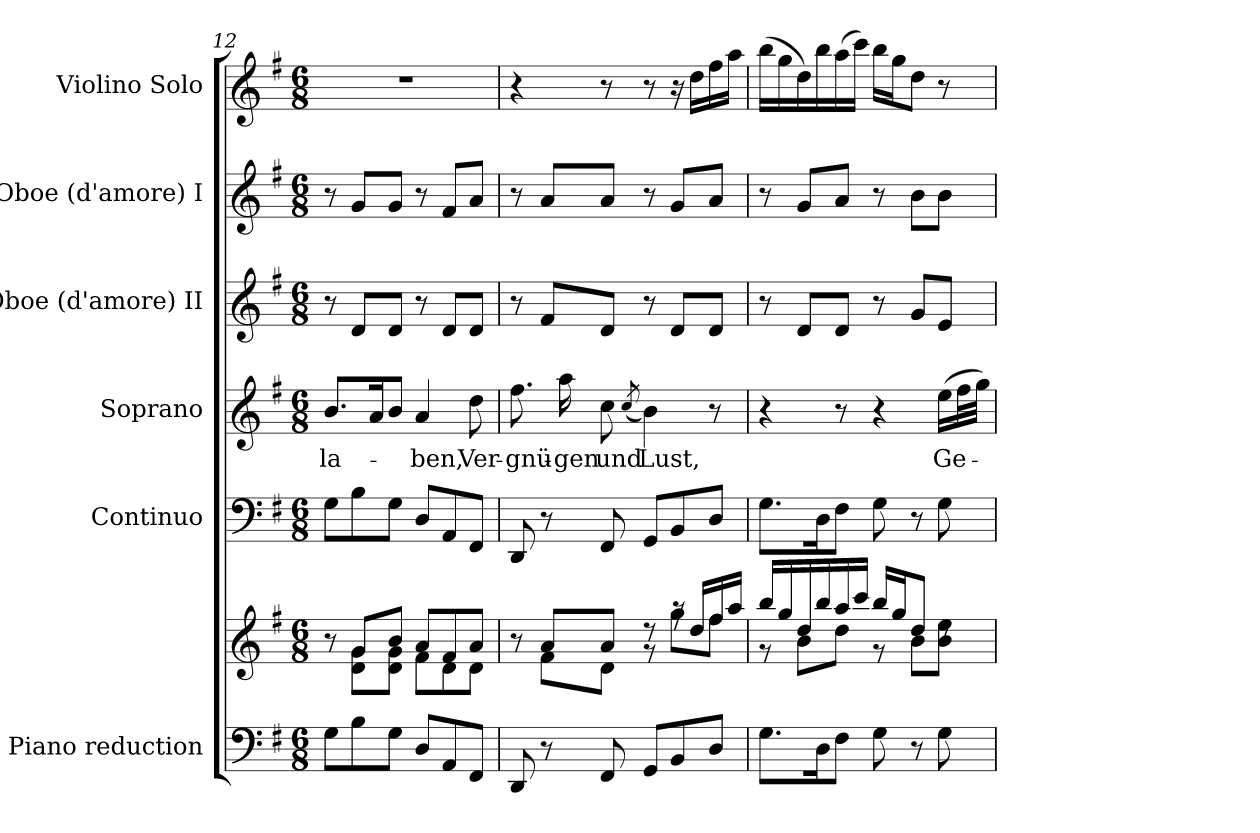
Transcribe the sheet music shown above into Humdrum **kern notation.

**kern	**kern	**kern	**kern	**text	**kern	**kern	**kern
*part6	*part6	*part5	*part4	*part4	*part3	*part2	*part1
*staff7	*staff6	*staff5	*staff4	*staff4	*staff3	*staff2	*staff1
*I"Piano reduction	*	*I"Continuo	*I"Soprano	*	*I"Oboe (d'amore) II	*I"Oboe (d'amore) I	*I"Violino Solo
*I'Pno	*	*	*	*	*I'Ob	*I'Ob	*I'Vln
*clefF4	*clefG2	*clefF4	*clefG2	*	*clefG2	*clefG2	*clefG2
*k[f#]	*k[f#]	*k[f#]	*k[f#]	*	*k[f#]	*k[f#]	*k[f#]
*M6/8	*M6/8	*M6/8	*M6/8	*	*M6/8	*M6/8	*M6/8
=12	=12	=12	=12	=12	=12	=12	=12
*	*^	*	*	*	*	*	*
!	!	!	!	!	!LO:LY:b	!	!	!
8G\L	8r	8ryy	8G\L	8.b/L	la-	8r	8r	2.r
8B\	8g/L	8d\ 8g\L	8B\	.	.	8d/L	8g/L	.
.	.	.	.	16a/K	.	.	.	.
8G\J	8b/J	8d\ 8g\J	8G\J	8b/J	.	8d/J	8g/J	.
!	!	!	!	!	!LO:LY:b	!	!	!
8D/L	8a/L	8f#\L	8D/L	4a/	-ben,	8r	8r	.
8AA/	8f#/	8d\	8AA/	.	.	8d/L	8f#/L	.
!	!	!	!	!	!LO:LY:b	!	!	!
8FF#/J	8a/J	8d\J	8FF#/J	8dd\	Ver-	8d/J	8a/J	.
=13	=13	=13	=13	=13	=13	=13	=13	=13
!	!	!	!	!	!LO:LY:b	!	!	!
8DD/	8r	8ryy	8DD/	8.ff#\	-gnü-	8r	8r	4r
8r	8a/L	8f#\L	8r	.	.	8f#/L	8a/L	.
!	!	!	!	!	!LO:LY:b	!	!	!
.	.	.	.	16aa\	-gen	.	.	.
!	!	!	!	!	!LO:LY:b	!	!	!
8FF#/	8a/J	8d\J	8FF#/	8cc\	und	8d/J	8a/J	8r
.	.	.	.	(<8qcc/	.	.	.	.
!	!	!	!	!	!LO:LY:b	!	!	!
8GG/L	8r	8r	8GG/L	4b\)	Lust,	8r	8r	8r
8BB/	16raa	8gg\L	8BB/	.	.	8d/L	8g/L	16r
.	16dd/LL	.	.	.	.	.	.	16dd\LL
8D/J	16ff#/	8ff#\J	8D/J	8r	.	8d/J	8a/J	16ff#\
.	16aa/JJ	.	.	.	.	.	.	16aa\JJ
!!LO:LB:g=z
=14	=14	=14	=14	=14	=14	=14	=14	=14
8.G\L	16bb/LL	8r	8.G\L	4r	.	8r	8r	(>16bb\LL
.	16gg/	.	.	.	.	.	.	16gg\
.	16dd/	8b\L	.	.	.	8d/L	8g/L	16dd\)
16D\K	16bb/	.	16D\K	.	.	.	.	16bb\
8F#\J	16aa/	8dd\J	8F#\J	8r	.	8d/J	8a/J	(>16aa\
.	16ccc/JJ	.	.	.	.	.	.	16ccc\JJ)
8G\	16bb/LL	8r	8G\	4r	.	8r	8r	16bb\LL
.	16gg/J	.	.	.	.	.	.	16gg\J
8r	8dd/J	8b\L	8r	.	.	8g/L	8b\L	8dd\J
!	!	!	!	!	!LO:LY:b	!	!	!
8G\	8rdd	8b\ 8ee\J	8G\	(>16ee\LL	Ge-	8e/J	8b\J	8r
.	.	.	.	32ff#\L	.	.	.	.
.	.	.	.	32gg\JJJ)	.	.	.	.
*	*v	*v	*	*	*	*	*	*
=	=	=	=	=	=	=	=
*-	*-	*-	*-	*-	*-	*-	*-
